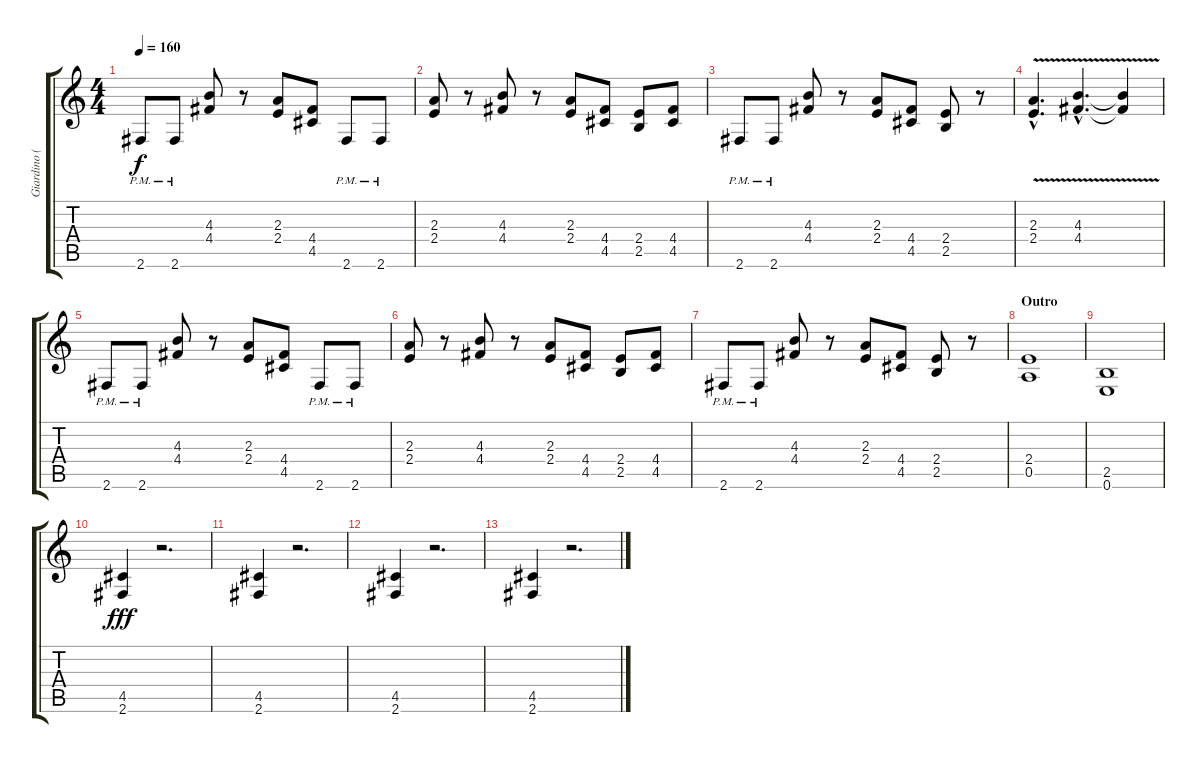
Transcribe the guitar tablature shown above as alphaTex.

\track ("Giardino (Ritmo)" "Giardino (") {instrument distortionguitar}
\staff {score tabs}
\tuning (E4 B3 G3 D3 A2 E2) {hide}
\ts (4 4)
\tempo 160
\clef g2
\ks c
2.6{pm}.8{dy f} 2.6{pm}.8 (4.3 4.4).8 r.8 (2.3 2.4).8 (4.4 4.5).8 2.6{pm}.8 2.6{pm}.8 |
(2.3 2.4).8 r.8 (4.3 4.4).8 r.8 (2.3 2.4).8 (4.4 4.5).8 (2.4 2.5).8 (4.4 4.5).8 |
2.6{pm}.8 2.6{pm}.8 (4.3 4.4).8 r.8 (2.3 2.4).8 (4.4 4.5).8 (2.4 2.5).8 r.8 |
(2.3{v hac} 2.4{hac}).4{d} (4.3{v hac} 4.4{hac}).4{d} (4.3{t} 4.4{t}).4 |
2.6{pm}.8 2.6{pm}.8 (4.3 4.4).8 r.8 (2.3 2.4).8 (4.4 4.5).8 2.6{pm}.8 2.6{pm}.8 |
(2.3 2.4).8 r.8 (4.3 4.4).8 r.8 (2.3 2.4).8 (4.4 4.5).8 (2.4 2.5).8 (4.4 4.5).8 |
2.6{pm}.8 2.6{pm}.8 (4.3 4.4).8 r.8 (2.3 2.4).8 (4.4 4.5).8 (2.4 2.5).8 r.8 |
\section ("" "Outro")
(2.4 0.5).1 |
(2.5 0.6).1 |
(4.5 2.6).4{dy fff} r.2{d} |
(4.5 2.6).4 r.2{d} |
(4.5 2.6).4 r.2{d} |
(4.5 2.6).4 r.2{d}
